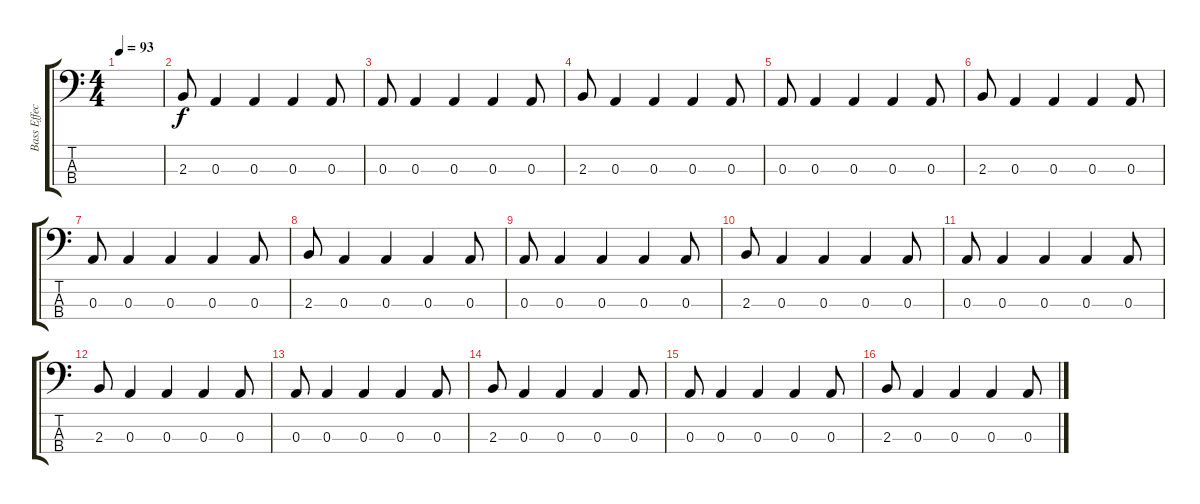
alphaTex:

\track ("Bass Effect" "Bass Effec") {instrument fretlessbass}
\staff {score tabs}
\tuning (G2 D2 A1 E1) {hide}
\ts (4 4)
\tempo 93
\clef f4
\ks c
|
2.3.8 0.3.4 0.3.4 0.3.4 0.3.8 |
0.3.8 0.3.4 0.3.4 0.3.4 0.3.8 |
2.3.8 0.3.4 0.3.4 0.3.4 0.3.8 |
0.3.8 0.3.4 0.3.4 0.3.4 0.3.8 |
2.3.8 0.3.4 0.3.4 0.3.4 0.3.8 |
0.3.8 0.3.4 0.3.4 0.3.4 0.3.8 |
2.3.8 0.3.4 0.3.4 0.3.4 0.3.8 |
0.3.8 0.3.4 0.3.4 0.3.4 0.3.8 |
2.3.8 0.3.4 0.3.4 0.3.4 0.3.8 |
0.3.8 0.3.4 0.3.4 0.3.4 0.3.8 |
2.3.8 0.3.4 0.3.4 0.3.4 0.3.8 |
0.3.8 0.3.4 0.3.4 0.3.4 0.3.8 |
2.3.8 0.3.4 0.3.4 0.3.4 0.3.8 |
0.3.8 0.3.4 0.3.4 0.3.4 0.3.8 |
2.3.8 0.3.4 0.3.4 0.3.4 0.3.8
